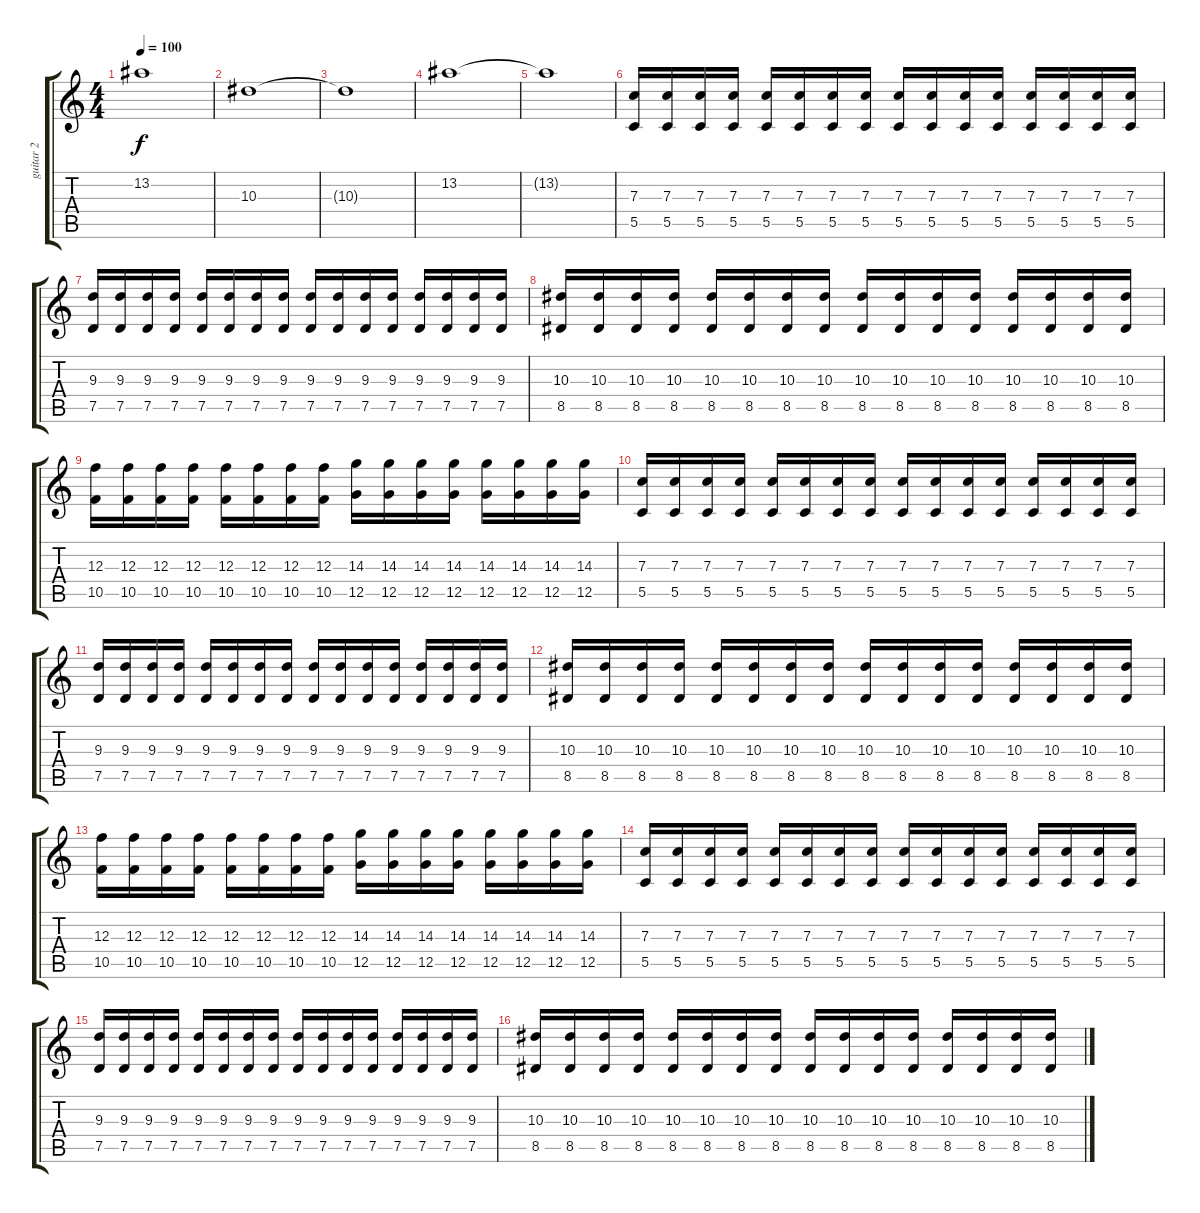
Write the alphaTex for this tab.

\track ("guitar 2" "guitar 2") {instrument overdrivenguitar}
\staff {score tabs}
\tuning (D4 A3 F3 C3 G2 C2) {hide}
\ts (4 4)
\tempo 100
\clef g2
\ks c
13.2{t}.1{dy f} |
10.3.1 |
10.3{t}.1 |
13.2.1 |
13.2{t}.1 |
(7.3 5.5).16 (7.3 5.5).16 (7.3 5.5).16 (7.3 5.5).16 (7.3 5.5).16 (7.3 5.5).16 (7.3 5.5).16 (7.3 5.5).16 (7.3 5.5).16 (7.3 5.5).16 (7.3 5.5).16 (7.3 5.5).16 (7.3 5.5).16 (7.3 5.5).16 (7.3 5.5).16 (7.3 5.5).16 |
(9.3 7.5).16 (9.3 7.5).16 (9.3 7.5).16 (9.3 7.5).16 (9.3 7.5).16 (9.3 7.5).16 (9.3 7.5).16 (9.3 7.5).16 (9.3 7.5).16 (9.3 7.5).16 (9.3 7.5).16 (9.3 7.5).16 (9.3 7.5).16 (9.3 7.5).16 (9.3 7.5).16 (9.3 7.5).16 |
(10.3 8.5).16 (10.3 8.5).16 (10.3 8.5).16 (10.3 8.5).16 (10.3 8.5).16 (10.3 8.5).16 (10.3 8.5).16 (10.3 8.5).16 (10.3 8.5).16 (10.3 8.5).16 (10.3 8.5).16 (10.3 8.5).16 (10.3 8.5).16 (10.3 8.5).16 (10.3 8.5).16 (10.3 8.5).16 |
(12.3 10.5).16 (12.3 10.5).16 (12.3 10.5).16 (12.3 10.5).16 (12.3 10.5).16 (12.3 10.5).16 (12.3 10.5).16 (12.3 10.5).16 (14.3 12.5).16 (14.3 12.5).16 (14.3 12.5).16 (14.3 12.5).16 (14.3 12.5).16 (14.3 12.5).16 (14.3 12.5).16 (14.3 12.5).16 |
(7.3 5.5).16 (7.3 5.5).16 (7.3 5.5).16 (7.3 5.5).16 (7.3 5.5).16 (7.3 5.5).16 (7.3 5.5).16 (7.3 5.5).16 (7.3 5.5).16 (7.3 5.5).16 (7.3 5.5).16 (7.3 5.5).16 (7.3 5.5).16 (7.3 5.5).16 (7.3 5.5).16 (7.3 5.5).16 |
(9.3 7.5).16 (9.3 7.5).16 (9.3 7.5).16 (9.3 7.5).16 (9.3 7.5).16 (9.3 7.5).16 (9.3 7.5).16 (9.3 7.5).16 (9.3 7.5).16 (9.3 7.5).16 (9.3 7.5).16 (9.3 7.5).16 (9.3 7.5).16 (9.3 7.5).16 (9.3 7.5).16 (9.3 7.5).16 |
(10.3 8.5).16 (10.3 8.5).16 (10.3 8.5).16 (10.3 8.5).16 (10.3 8.5).16 (10.3 8.5).16 (10.3 8.5).16 (10.3 8.5).16 (10.3 8.5).16 (10.3 8.5).16 (10.3 8.5).16 (10.3 8.5).16 (10.3 8.5).16 (10.3 8.5).16 (10.3 8.5).16 (10.3 8.5).16 |
(12.3 10.5).16 (12.3 10.5).16 (12.3 10.5).16 (12.3 10.5).16 (12.3 10.5).16 (12.3 10.5).16 (12.3 10.5).16 (12.3 10.5).16 (14.3 12.5).16 (14.3 12.5).16 (14.3 12.5).16 (14.3 12.5).16 (14.3 12.5).16 (14.3 12.5).16 (14.3 12.5).16 (14.3 12.5).16 |
(7.3 5.5).16 (7.3 5.5).16 (7.3 5.5).16 (7.3 5.5).16 (7.3 5.5).16 (7.3 5.5).16 (7.3 5.5).16 (7.3 5.5).16 (7.3 5.5).16 (7.3 5.5).16 (7.3 5.5).16 (7.3 5.5).16 (7.3 5.5).16 (7.3 5.5).16 (7.3 5.5).16 (7.3 5.5).16 |
(9.3 7.5).16 (9.3 7.5).16 (9.3 7.5).16 (9.3 7.5).16 (9.3 7.5).16 (9.3 7.5).16 (9.3 7.5).16 (9.3 7.5).16 (9.3 7.5).16 (9.3 7.5).16 (9.3 7.5).16 (9.3 7.5).16 (9.3 7.5).16 (9.3 7.5).16 (9.3 7.5).16 (9.3 7.5).16 |
(10.3 8.5).16 (10.3 8.5).16 (10.3 8.5).16 (10.3 8.5).16 (10.3 8.5).16 (10.3 8.5).16 (10.3 8.5).16 (10.3 8.5).16 (10.3 8.5).16 (10.3 8.5).16 (10.3 8.5).16 (10.3 8.5).16 (10.3 8.5).16 (10.3 8.5).16 (10.3 8.5).16 (10.3 8.5).16
